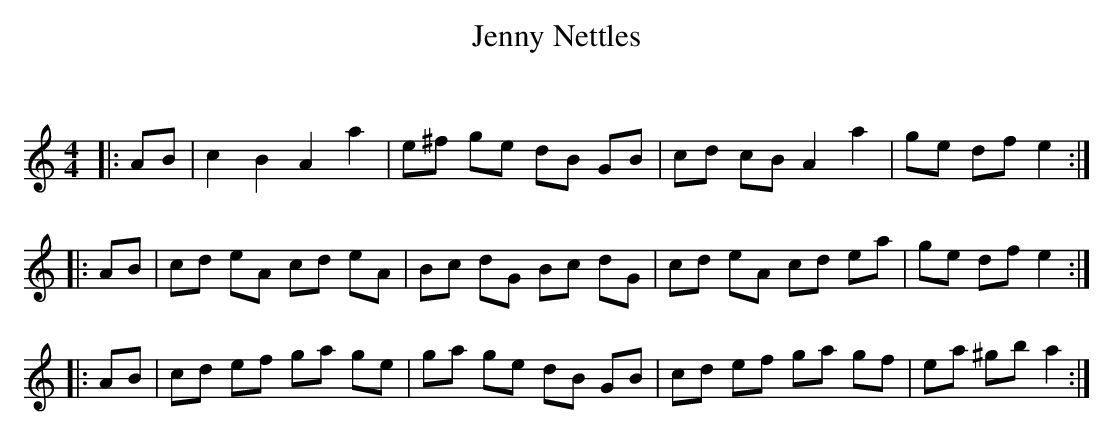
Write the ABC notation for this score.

X:1
T: Jenny Nettles
C:
Q: 232
K:Am
M:4/4
L:1/8
|:AB|c2 B2 A2 a2|e^f ge dB GB|cd cB A2 a2|ge df e2:|
|:AB|cd eA cd eA|Bc dG Bc dG|cd eA cd ea|ge df e2:|
|:AB|cd ef ga ge|ga ge dB GB|cd ef ga gf|ea ^gb a2:|
